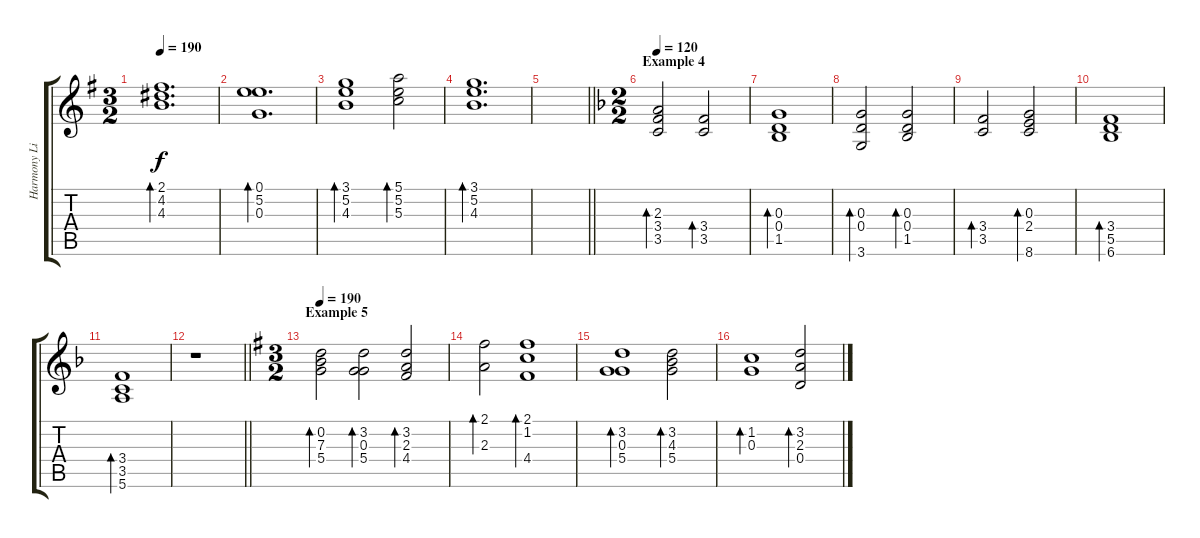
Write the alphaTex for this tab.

\track ("Harmony Line" "Harmony Li") {instrument electricguitarjazz}
\staff {score tabs}
\tuning (E4 B3 G3 D3 A2 E2) {hide}
\ts (3 2)
\tempo 190
\clef g2
\ks eminor
(2.1 4.2 4.3).1{d bd 240 dy f} |
(0.1 5.2 0.3).1{d bd 240} |
(3.1 5.2 4.3).1{bd 240} (5.1 5.2 5.3).2{bd 240} |
(3.1 5.2 4.3).1{d bd 480} |
\barLineRight lightlight
|
\ts (2 2)
\section ("" "Example 4")
\tempo 120
\ks f
(2.3 3.4 3.5).2{bd 240} (3.4 3.5).2{bd 240} |
(0.3 0.4 1.5).1{bd 240} |
(0.3 0.4 3.6).2{bd 240} (0.3 0.4 1.5).2{bd 240} |
(3.4 3.5).2{bd 240} (0.3 2.4 8.6).2{bd 240} |
(3.4 5.5 6.6).1{bd 240} |
(3.4 3.5 5.6).1{bd 480} |
\barLineRight lightlight
r.1 |
\ts (3 2)
\section ("" "Example 5")
\tempo 190
\ks g
(0.2 7.3 5.4).2{bd 240} (3.2 0.3 5.4).2{bd 240} (3.2 2.3 4.4).2{bd 240} |
(2.1 2.3).2{bd 240} (2.1 1.2 4.4).1{bd 240} |
(3.2 0.3 5.4).1{bd 240} (3.2 4.3 5.4).2{bd 240} |
(1.2 0.3).1{bd 240} (3.2 2.3 0.4).2{bd 240}
